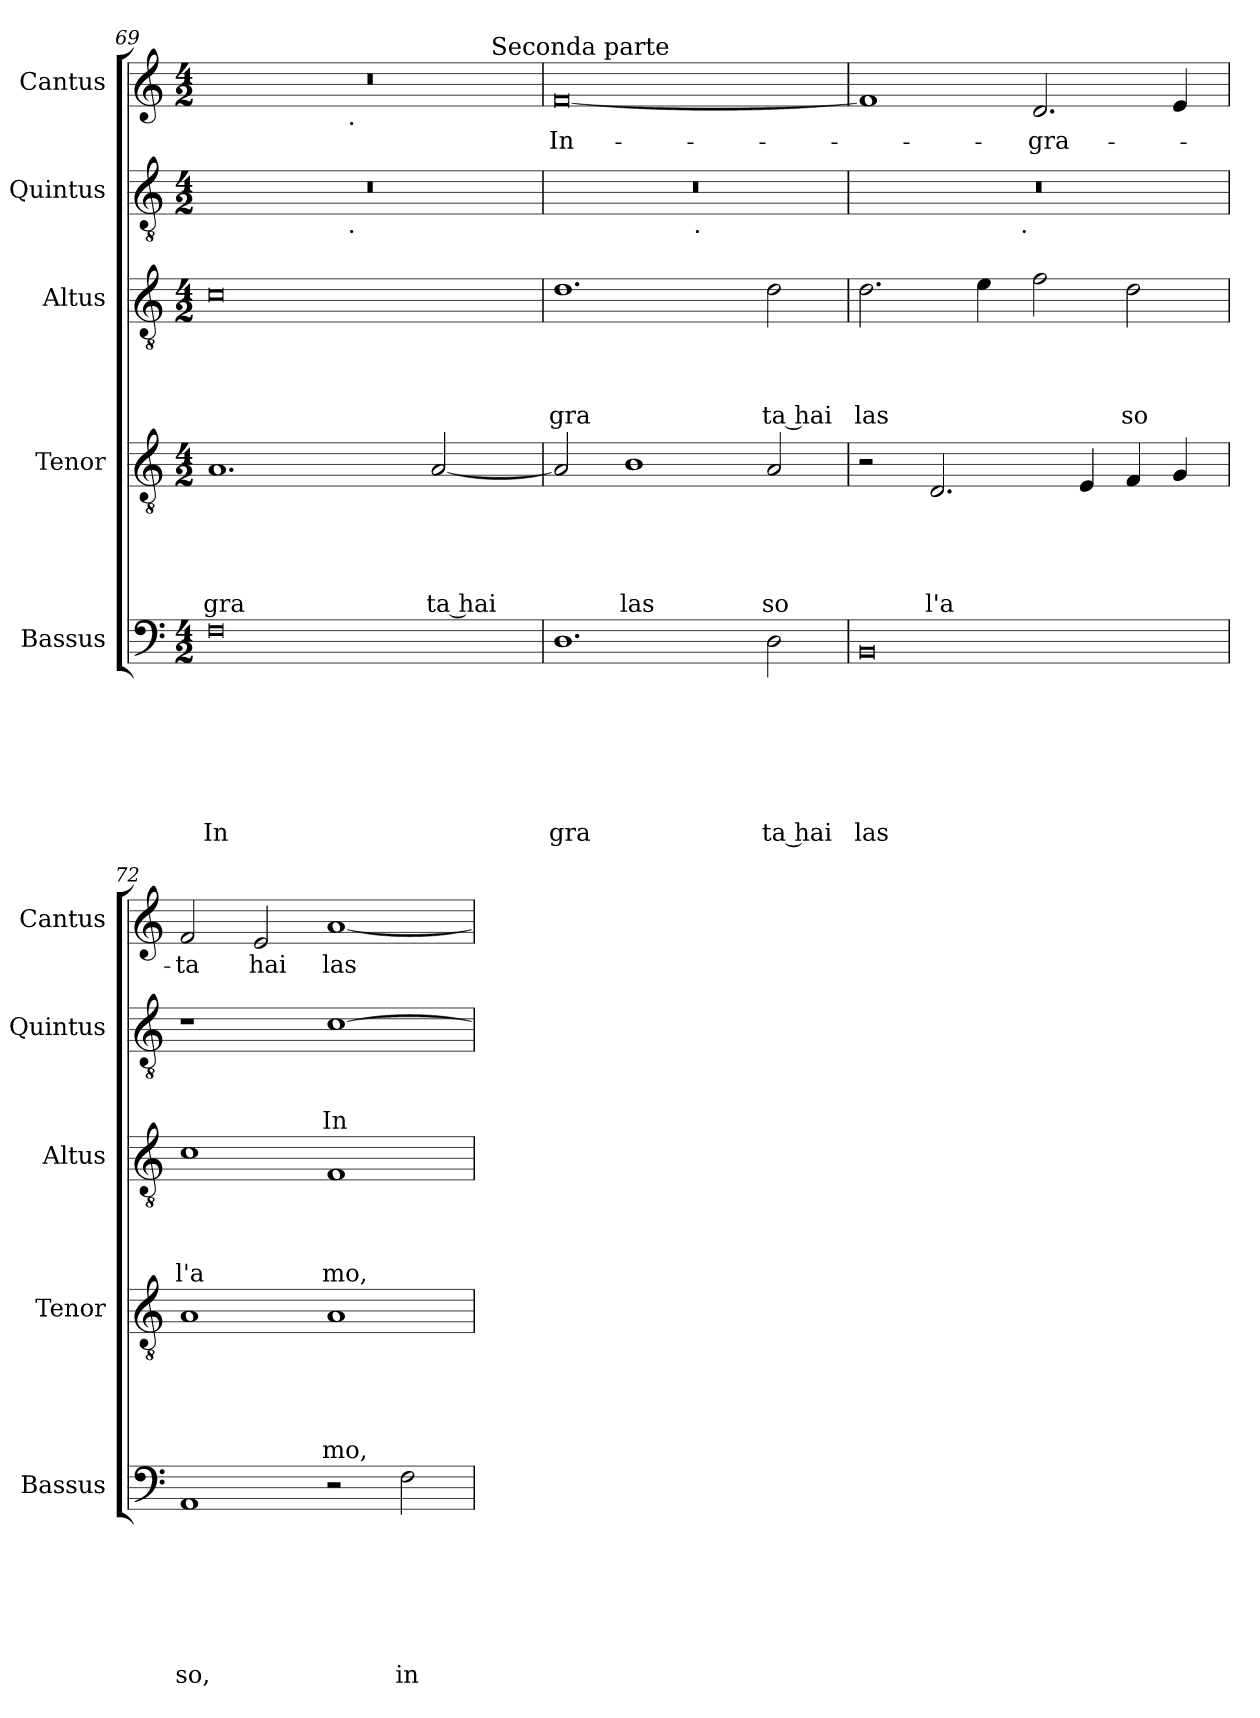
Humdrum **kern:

**kern	**text	**text	**text	**text	**text	**text	**text	**kern	**text	**text	**text	**text	**text	**kern	**text	**text	**text	**text	**kern	**text	**text	**text	**kern	**text
*part5	*part5	*part5	*part5	*part5	*part5	*part5	*part5	*part4	*part4	*part4	*part4	*part4	*part4	*part3	*part3	*part3	*part3	*part3	*part2	*part2	*part2	*part2	*part1	*part1
*staff5	*staff5	*staff5	*staff5	*staff5	*staff5	*staff5	*staff5	*staff4	*staff4	*staff4	*staff4	*staff4	*staff4	*staff3	*staff3	*staff3	*staff3	*staff3	*staff2	*staff2	*staff2	*staff2	*staff1	*staff1
*I"Bassus	*	*	*	*	*	*	*	*I"Tenor	*	*	*	*	*	*I"Altus	*	*	*	*	*I"Quintus	*	*	*	*I"Cantus	*
*I'Bassus	*	*	*	*	*	*	*	*I'Tenor	*	*	*	*	*	*I'Altus	*	*	*	*	*I'Quintus	*	*	*	*I'Cantus	*
*clefF4	*	*	*	*	*	*	*	*clefGv2	*	*	*	*	*	*clefGv2	*	*	*	*	*clefGv2	*	*	*	*clefG2	*
*k[]	*	*	*	*	*	*	*	*k[]	*	*	*	*	*	*k[]	*	*	*	*	*k[]	*	*	*	*k[]	*
*C:	*	*	*	*	*	*	*	*C:	*	*	*	*	*	*C:	*	*	*	*	*C:	*	*	*	*C:	*
*M4/2	*	*	*	*	*	*	*	*M4/2	*	*	*	*	*	*M4/2	*	*	*	*	*M4/2	*	*	*	*M4/2	*
=69	=69	=69	=69	=69	=69	=69	=69	=69	=69	=69	=69	=69	=69	=69	=69	=69	=69	=69	=69	=69	=69	=69	=69	=69
!	!	!	!	!	!	!	!LO:LY:b	!	!	!	!	!	!LO:LY:b	!	!	!	!	!	!	!	!	!	!	!
*	*	*	*	*	*	*	*	*	*	*	*	*	*	*	*	*	*	*	*^	*	*	*	*^	*
*	*	*	*	*	*	*	*	*	*	*	*	*	*	*	*	*	*	*	*	*	*	*	*	*	*^	*
0F	.	.	.	.	.	.	In	1.A	.	.	.	.	gra	0c	.	.	.	.	0r	2ryy	.	.	.	0r	2ryy	1ryy	.
.	.	.	.	.	.	.	.	.	.	.	.	.	.	.	.	.	.	.	.	4...ryy	.	.	.	.	4...ryy	.	.
!	!	!	!	!	!	!	!	!	!	!	!	!	!	!	!	!	!	!	!	!	!	!	!	!	!LO:TX:b:t=.	!	!
!	!	!	!	!	!	!	!	!	!	!	!	!	!	!	!	!	!	!	!	!LO:TX:b:t=.	!	!	!	!	!	!	!
.	.	.	.	.	.	.	.	.	.	.	.	.	.	.	.	.	.	.	.	1ryy	.	.	.	.	1ryy	.	.
.	.	.	.	.	.	.	.	.	.	.	.	.	.	.	.	.	.	.	.	.	.	.	.	.	.	2ryy	.
!	!	!	!	!	!	!	!	!	!	!	!	!	!LO:LY:b	!	!	!	!	!	!	!	!	!	!	!	!	!	!
.	.	.	.	.	.	.	.	[<2A/	.	.	.	.	ta hai	.	.	.	.	.	.	.	.	.	.	.	.	4ryy	.
.	.	.	.	.	.	.	.	.	.	.	.	.	.	.	.	.	.	.	.	.	.	.	.	.	.	32ryy	.
!	!	!	!	!	!	!	!	!	!	!	!	!	!	!	!	!	!	!	!	!	!	!	!	!	!	!LO:TX:a:t=Seconda parte	!
.	.	.	.	.	.	.	.	.	.	.	.	.	.	.	.	.	.	.	.	.	.	.	.	.	.	8..ryy	.
.	.	.	.	.	.	.	.	.	.	.	.	.	.	.	.	.	.	.	.	32ryy	.	.	.	.	32ryy	.	.
=70	=70	=70	=70	=70	=70	=70	=70	=70	=70	=70	=70	=70	=70	=70	=70	=70	=70	=70	=70	=70	=70	=70	=70	=70	=70	=70	=70
!	!	!	!	!	!	!	!LO:LY:b	!	!	!	!	!	!	!	!	!	!	!LO:LY:b	!	!	!	!	!	!	!	!	!LO:LY:b
*	*	*	*	*	*	*	*	*	*	*	*	*	*	*	*	*	*	*	*	*	*	*	*	*v	*v	*v	*
1.D	.	.	.	.	.	.	gra	2A/]	.	.	.	.	.	1.d	.	.	.	gra	0r	2ryy	.	.	.	[<0f	-In-
!	!	!	!	!	!	!	!	!	!	!	!	!	!LO:LY:b	!	!	!	!	!	!	!	!	!	!	!	!
.	.	.	.	.	.	.	.	1B	.	.	.	.	las	.	.	.	.	.	.	4...ryy	.	.	.	.	.
!	!	!	!	!	!	!	!	!	!	!	!	!	!	!	!	!	!	!	!	!LO:TX:b:t=.	!	!	!	!	!
.	.	.	.	.	.	.	.	.	.	.	.	.	.	.	.	.	.	.	.	1ryy	.	.	.	.	.
!	!	!	!	!	!	!	!LO:LY:b:rj	!	!	!	!	!	!LO:LY:b	!	!	!	!	!LO:LY:b:rj	!	!	!	!	!	!	!
2D\	.	.	.	.	.	.	ta hai	2A/	.	.	.	.	so	2d\	.	.	.	ta hai	.	.	.	.	.	.	.
.	.	.	.	.	.	.	.	.	.	.	.	.	.	.	.	.	.	.	.	32ryy	.	.	.	.	.
=71	=71	=71	=71	=71	=71	=71	=71	=71	=71	=71	=71	=71	=71	=71	=71	=71	=71	=71	=71	=71	=71	=71	=71	=71	=71
!	!	!	!	!	!	!	!LO:LY:b	!	!	!	!	!	!	!	!	!	!	!LO:LY:b	!	!	!	!	!	!	!
0BB	.	.	.	.	.	.	las	2r	.	.	.	.	.	2.d\	.	.	.	las	0r	2ryy	.	.	.	1f]	.
!	!	!	!	!	!	!	!	!	!	!	!	!	!LO:LY:b	!	!	!	!	!	!	!	!	!	!	!	!
.	.	.	.	.	.	.	.	2.D/	.	.	.	.	l'a	.	.	.	.	.	.	4...ryy	.	.	.	.	.
.	.	.	.	.	.	.	.	.	.	.	.	.	.	4e\	.	.	.	.	.	.	.	.	.	.	.
!	!	!	!	!	!	!	!	!	!	!	!	!	!	!	!	!	!	!	!	!LO:TX:b:t=.	!	!	!	!	!
.	.	.	.	.	.	.	.	.	.	.	.	.	.	.	.	.	.	.	.	1ryy	.	.	.	.	.
!	!	!	!	!	!	!	!	!	!	!	!	!	!	!	!	!	!	!	!	!	!	!	!	!	!LO:LY:b
.	.	.	.	.	.	.	.	.	.	.	.	.	.	2f\	.	.	.	.	.	.	.	.	.	2.d/	-gra-
.	.	.	.	.	.	.	.	4E/	.	.	.	.	.	.	.	.	.	.	.	.	.	.	.	.	.
!	!	!	!	!	!	!	!	!	!	!	!	!	!	!	!	!	!	!LO:LY:b	!	!	!	!	!	!	!
.	.	.	.	.	.	.	.	4F/	.	.	.	.	.	2d\	.	.	.	so	.	.	.	.	.	.	.
.	.	.	.	.	.	.	.	4G/	.	.	.	.	.	.	.	.	.	.	.	.	.	.	.	4e</	.
.	.	.	.	.	.	.	.	.	.	.	.	.	.	.	.	.	.	.	.	32ryy	.	.	.	.	.
=72	=72	=72	=72	=72	=72	=72	=72	=72	=72	=72	=72	=72	=72	=72	=72	=72	=72	=72	=72	=72	=72	=72	=72	=72	=72
!	!	!	!	!	!	!	!LO:LY:b	!	!	!	!	!	!	!	!	!	!	!LO:LY:b	!	!	!	!	!	!	!LO:LY:b
*	*	*	*	*	*	*	*	*	*	*	*	*	*	*	*	*	*	*	*v	*v	*	*	*	*	*
1AA	.	.	.	.	.	.	so,	1A	.	.	.	.	.	1c	.	.	.	l'a	1r	.	.	.	2f/	-ta
!	!	!	!	!	!	!	!	!	!	!	!	!	!	!	!	!	!	!	!	!	!	!	!	!LO:LY:b
.	.	.	.	.	.	.	.	.	.	.	.	.	.	.	.	.	.	.	.	.	.	.	2e/	hai
!	!	!	!	!	!	!	!	!	!	!	!	!	!LO:LY:b	!	!	!	!	!LO:LY:b	!	!	!	!LO:LY:b	!	!LO:LY:b
2r	.	.	.	.	.	.	.	1A	.	.	.	.	mo,	1F	.	.	.	mo,	[>1c	.	.	In-	[<1a	las-
!	!	!	!	!	!	!	!LO:LY:b	!	!	!	!	!	!	!	!	!	!	!	!	!	!	!	!	!
2F\	.	.	.	.	.	.	in	.	.	.	.	.	.	.	.	.	.	.	.	.	.	.	.	.
=	=	=	=	=	=	=	=	=	=	=	=	=	=	=	=	=	=	=	=	=	=	=	=	=
*-	*-	*-	*-	*-	*-	*-	*-	*-	*-	*-	*-	*-	*-	*-	*-	*-	*-	*-	*-	*-	*-	*-	*-	*-
